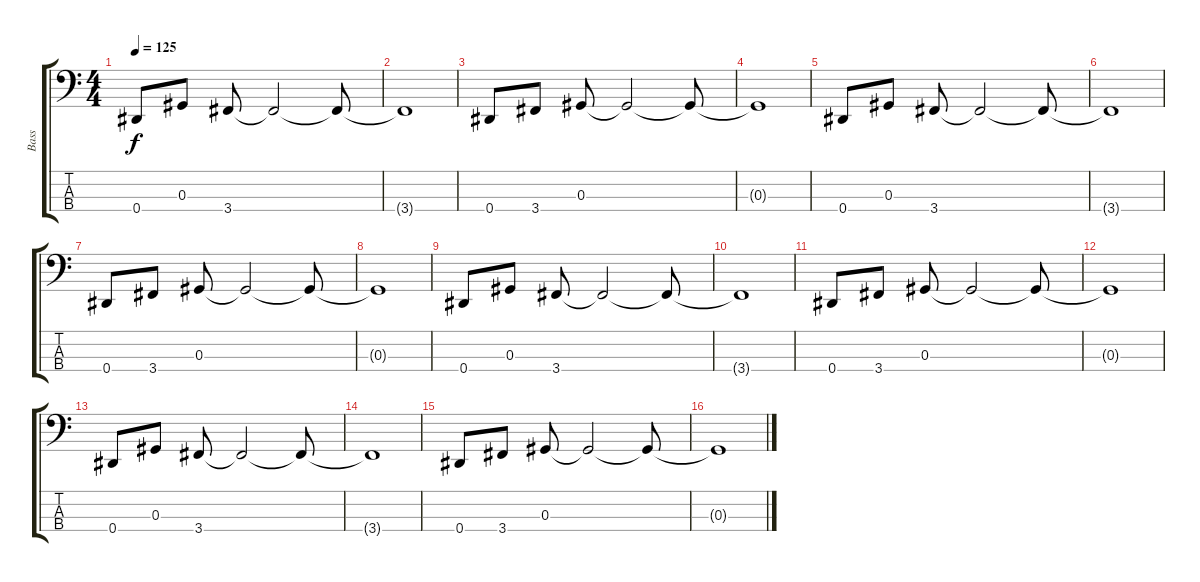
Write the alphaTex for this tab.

\track ("Bass" "Bass") {instrument electricbassfinger}
\staff {score tabs}
\tuning (Gb2 Db2 Ab1 Eb1) {hide}
\ts (4 4)
\tempo 125
\clef f4
\ks c
0.4.8{dy f} 0.3.8 3.4.8 3.4{t}.2 3.4{t}.8 |
3.4{t}.1 |
0.4.8 3.4.8 0.3.8 0.3{t}.2 0.3{t}.8 |
0.3{t}.1 |
0.4.8 0.3.8 3.4.8 3.4{t}.2 3.4{t}.8 |
3.4{t}.1 |
0.4.8 3.4.8 0.3.8 0.3{t}.2 0.3{t}.8 |
0.3{t}.1 |
0.4.8 0.3.8 3.4.8 3.4{t}.2 3.4{t}.8 |
3.4{t}.1 |
0.4.8 3.4.8 0.3.8 0.3{t}.2 0.3{t}.8 |
0.3{t}.1 |
0.4.8 0.3.8 3.4.8 3.4{t}.2 3.4{t}.8 |
3.4{t}.1 |
0.4.8 3.4.8 0.3.8 0.3{t}.2 0.3{t}.8 |
0.3{t}.1
